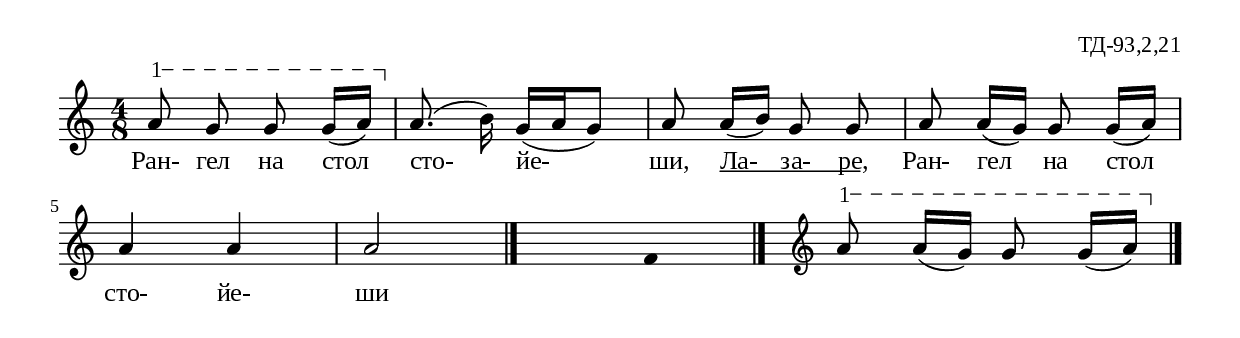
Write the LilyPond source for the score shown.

%{
laz_093_2_21
%}

\include "td-preamble.ly"

\score {
\relative c'' {
%%\tempo 4 = 138
\time 4/8
\varA
a8\startTextSpan g\noBeam g\noBeam g16( a\stopTextSpan) | 
a8.\noBeam( b16) g16( a g8) | a8\noBeam a16( b) g8\noBeam g | a8\noBeam a16( g) g8\noBeam g16( a) | 
\break
a4 a | a2 
 \bar "|." 
s4 \fixB f \fixC 
  \bar "|." 
\set Score.measureLength = #(ly:make-moment 1 16)  
 s16 \bar ""  
 \set Score.measureLength = #(ly:make-moment 4 8)  
 \clef treble   
\varA
a8\startTextSpan\noBeam a16( g) g8\noBeam g16( a\stopTextSpan)  
  \bar "|."  
}
\addlyrics { Ран- гел на стол сто- йе- ши, 
Ла- \startTextSpan за- ре, \stopTextSpan Ран- гел на стол сто- йе- ши }
%
\layout {
  indent = #0
  line-width = 190\mm
  ragged-right=##f
\context {
      \Lyrics
      \consists "Text_spanner_engraver"
      \override TextSpanner #'direction = #DOWN
      \override TextSpanner #'style = #'line    
      \override TextSpanner #'outside-staff-priority = ##f
      \override TextSpanner #'padding = #0.2 % sets the distance of the line from the lyrics
      \override TextSpanner #'bound-details =
      #`((left . ((Y . 0)
                  (padding . 0)
                  (attach-dir . ,LEFT)))
         (left-broken . ((end-on-note . #t)))
         (right . ((Y . 0)
                   (padding . 0)
                   (attach-dir . ,RIGHT))))
    }
  
}
%
\midi { 
	\context {
		\Score
		tempoWholesPerMinute = #(ly:make-moment 138 4)
		}
	}
}
%
\header{
  opus = "ТД-93,2,21"
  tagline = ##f
}


